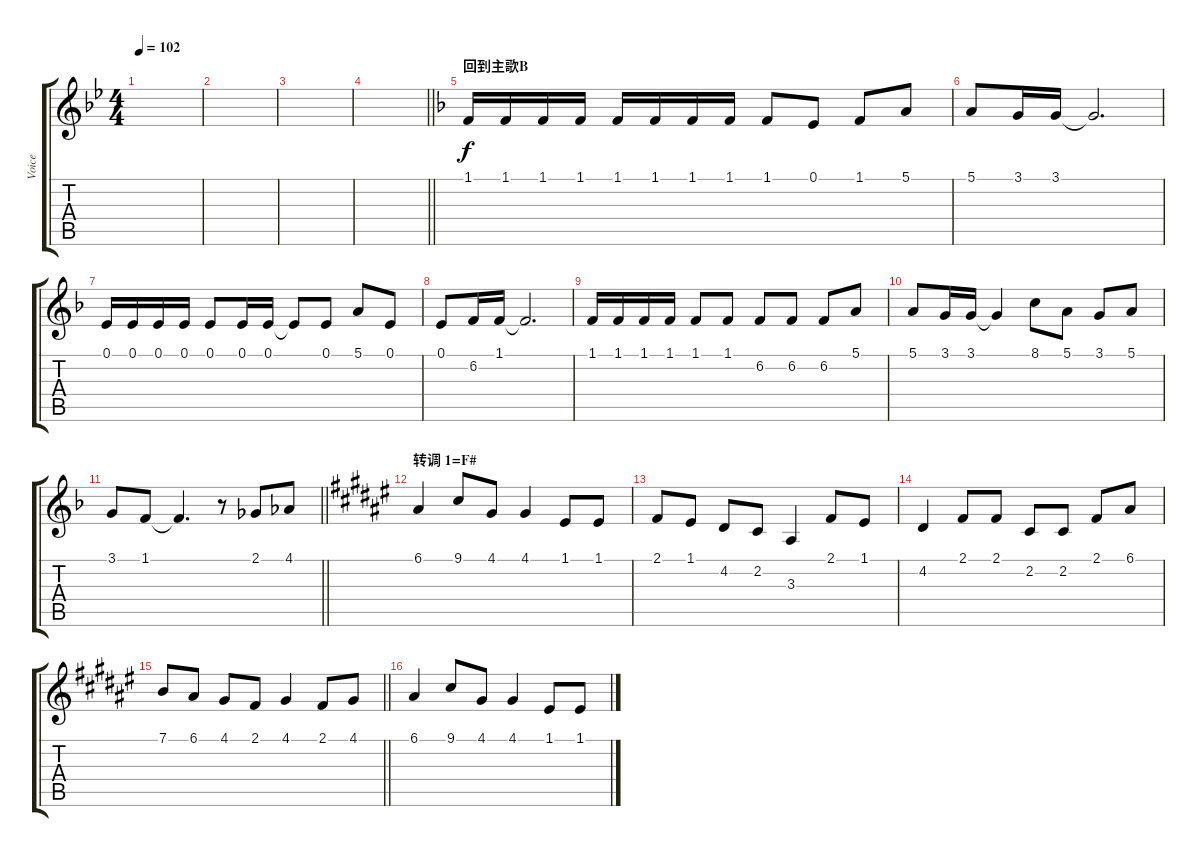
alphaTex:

\track ("Voice" "Voice") {instrument harmonica}
\staff {score tabs}
\tuning (E4 B3 G3 D3 A2 E2) {hide}
\ts (4 4)
\tempo 102
\clef g2
\ks bb
|
|
|
\barLineRight lightlight
|
\section ("" "回到主歌B")
\ks f
1.1.16 1.1.16 1.1.16 1.1.16 1.1.16 1.1.16 1.1.16 1.1.16 1.1.8 0.1.8 1.1.8 5.1.8 |
5.1.8 3.1.16 3.1.16 3.1{t}.2{d} |
0.1.16 0.1.16 0.1.16 0.1.16 0.1.8 0.1.16 0.1.16 0.1{t}.8 0.1.8 5.1.8 0.1.8 |
0.1.8 6.2.16 1.1.16 1.1{t}.2{d} |
1.1.16 1.1.16 1.1.16 1.1.16 1.1.8 1.1.8 6.2.8 6.2.8 6.2.8 5.1.8 |
5.1.8 3.1.16 3.1.16 3.1{t}.4 8.1.8 5.1.8 3.1.8 5.1.8 |
\barLineRight lightlight
3.1.8 1.1.8 1.1{t}.4{d} r.8 2.1.8 4.1.8 |
\section ("" "转调 1=F#")
\ks f#
6.1.4 9.1.8 4.1.8 4.1.4 1.1.8 1.1.8 |
2.1.8 1.1.8 4.2.8 2.2.8 3.3.4 2.1.8 1.1.8 |
4.2.4 2.1.8 2.1.8 2.2.8 2.2.8 2.1.8 6.1.8 |
\barLineRight lightlight
7.1.8 6.1.8 4.1.8 2.1.8 4.1.4 2.1.8 4.1.8 |
6.1.4 9.1.8 4.1.8 4.1.4 1.1.8 1.1.8
